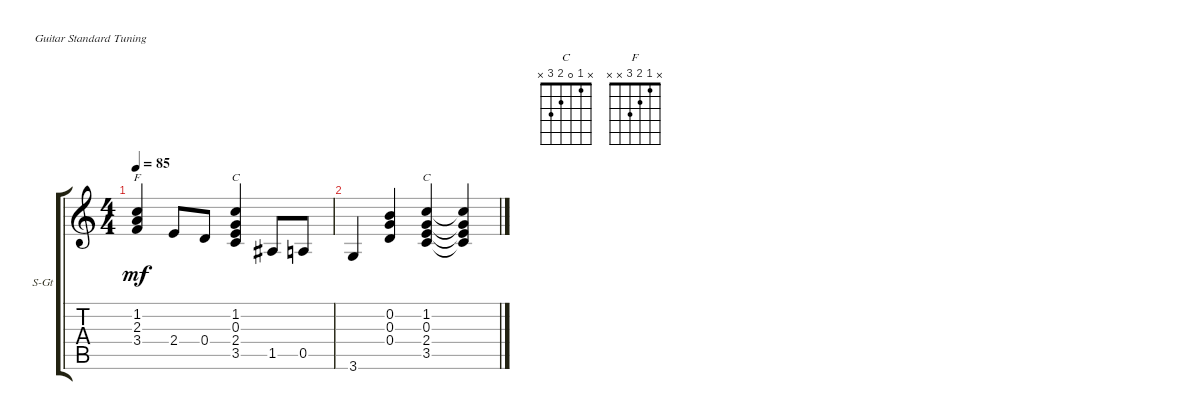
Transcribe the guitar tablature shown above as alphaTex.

\defaultSystemsLayout 4
\bracketExtendMode groupsimilarinstruments
\firstSystemTrackNameOrientation horizontal
\otherSystemsTrackNameOrientation horizontal
\track ("Steel Guitar" "S-Gt") {instrument acousticguitarsteel}
\staff {score tabs}
\tuning (E4 B3 G3 D3 A2 E2)
\chord ("C" x 1 0 2 3 x)
\chord ("F" x 1 2 3 x x)
\ts (4 4)
\tempo 85
\clef g2
\ks c
(3.4 2.3 1.2).4{ch "F" dy mf} 2.4.8 0.4.8 (3.5 2.4 0.3 1.2).4{ch "C"} 1.5.8 0.5.8 |
3.6.4 (0.4 0.3 0.2).4 (3.5 2.4 0.3 1.2).4{ch "C"} (3.5{t} 2.4{t} 0.3{t} 1.2{t}).4
